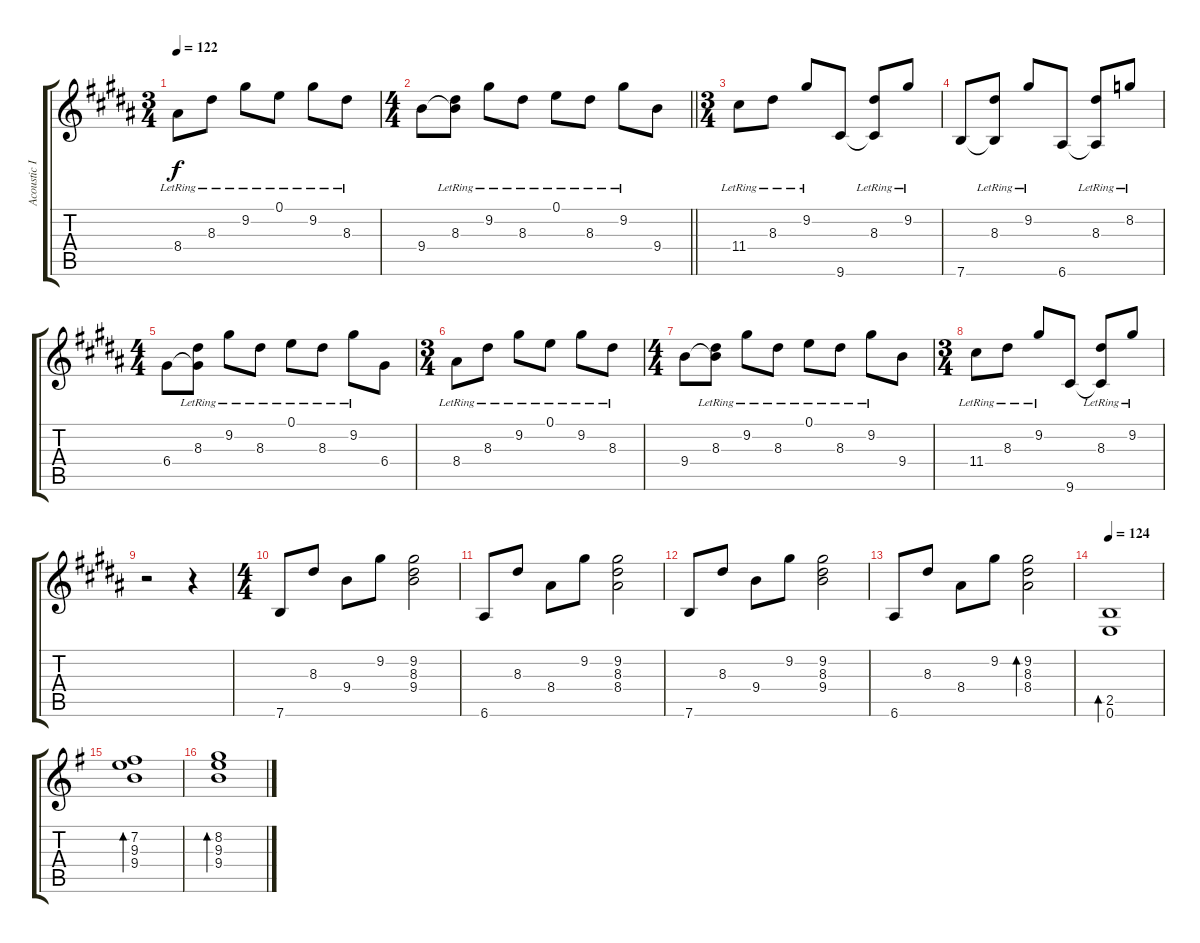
\track ("Acoustic Intro" "Acoustic I") {instrument acousticguitarsteel}
\staff {score tabs}
\tuning (E4 B3 G3 D3 A2 E2) {hide}
\ts (3 4)
\tempo 122
\clef g2
\ks b
8.4{lr}.8{dy f} 8.3{lr}.8 9.2{lr}.8 0.1{lr}.8 9.2{lr}.8 8.3{lr}.8 |
\ts (4 4)
\barLineRight lightlight
9.4.8 (8.3{lr} 9.4{t}).8 9.2{lr}.8 8.3{lr}.8 0.1{lr}.8 8.3{lr}.8 9.2{lr}.8 9.4.8 |
\ts (3 4)
11.4{lr}.8 8.3{lr}.8 9.2{lr}.8 9.6.8 (8.3{lr} 9.6{t}).8 9.2{lr}.8 |
7.6.8 (8.3{lr} 7.6{t}).8 9.2{lr}.8 6.6.8 (8.3{lr} 6.6{t}).8 8.2{lr}.8 |
\ts (4 4)
6.4.8 (8.3{lr} 6.4{t}).8 9.2{lr}.8 8.3{lr}.8 0.1{lr}.8 8.3{lr}.8 9.2{lr}.8 6.4.8 |
\ts (3 4)
8.4{lr}.8 8.3{lr}.8 9.2{lr}.8 0.1{lr}.8 9.2{lr}.8 8.3{lr}.8 |
\ts (4 4)
9.4.8 (8.3{lr} 9.4{t}).8 9.2{lr}.8 8.3{lr}.8 0.1{lr}.8 8.3{lr}.8 9.2{lr}.8 9.4.8 |
\ts (3 4)
11.4{lr}.8 8.3{lr}.8 9.2{lr}.8 9.6.8 (8.3{lr} 9.6{t}).8 9.2{lr}.8 |
r.2 r.4 |
\ts (4 4)
7.6.8 8.3.8 9.4.8 9.2.8 (9.2 8.3 9.4).2 |
6.6.8 8.3.8 8.4.8 9.2.8 (9.2 8.3 8.4).2 |
7.6.8 8.3.8 9.4.8 9.2.8 (9.2 8.3 9.4).2 |
6.6.8 8.3.8 8.4.8 9.2.8 (9.2 8.3 8.4).2{bd 120} |
\tempo 124
(2.5 0.6).1{bd 240} |
\ks g
(7.2 9.3 9.4).1{bd 120} |
(8.2 9.3 9.4).1{bd 240}
